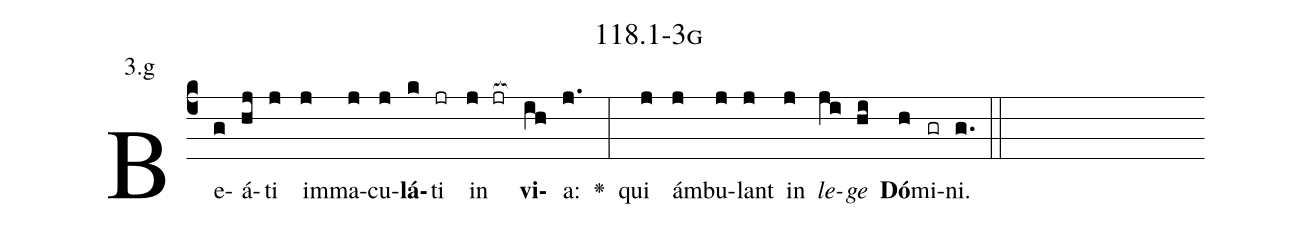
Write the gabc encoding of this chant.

name: 118.1-3g;
annotation: 3.g;
%%
(c4)Be(g)á(hj)ti(j) im(j)ma(j)cu(j)<b>lá</b>(k)ti(jr) in(j jr[ocb:1{]) <b>vi</b>(ih[ocb:0}])a:(j.) <v>\greheightstar</v>(:) qui(j) ám(j)bu(j)lant(j) in(j) <i>le</i>(ji)<i>ge</i>(hi) <b>Dó</b>(h)mi(gr)ni.(g.) (::)


%E(j) u(j) o(ji) u(hi) a(h) e.(g.) (::)
